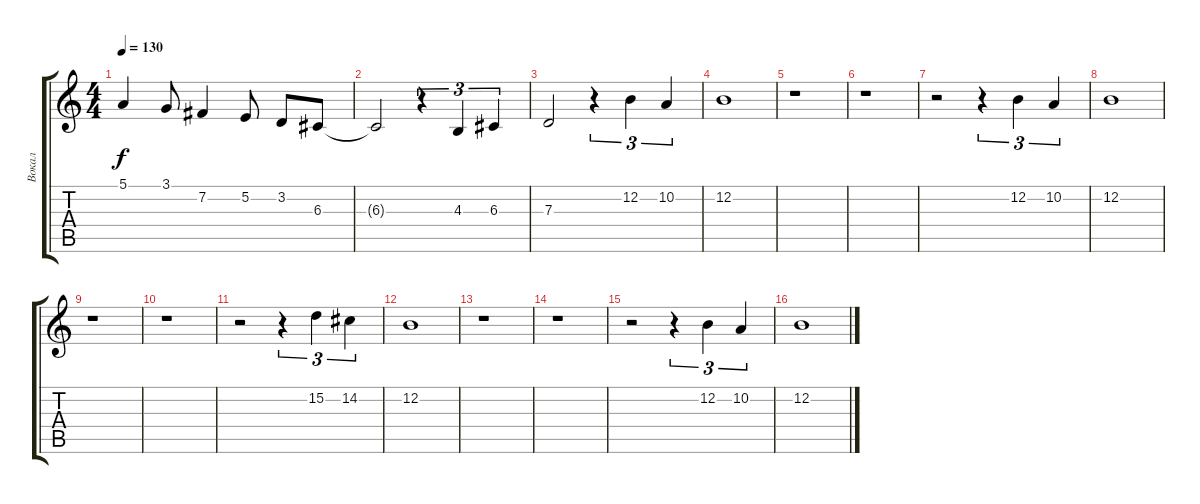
\track ("Вокал" "Вокал") {instrument sopranosax}
\staff {score tabs}
\tuning (E4 B3 G3 D3 A2 E2) {hide}
\ts (4 4)
\tempo 130
\clef g2
\ks c
5.1.4{dy f} 3.1.8 7.2.4 5.2.8 3.2.8 6.3.8 |
6.3{t}.2 r.4{tu (3 2)} 4.3.4{tu (3 2)} 6.3.4{tu (3 2)} |
7.3.2 r.4{tu (3 2)} 12.2.4{tu (3 2)} 10.2.4{tu (3 2)} |
12.2.1 |
r.1 |
r.1 |
r.2 r.4{tu (3 2)} 12.2.4{tu (3 2)} 10.2.4{tu (3 2)} |
12.2.1 |
r.1 |
r.1 |
r.2 r.4{tu (3 2)} 15.2.4{tu (3 2)} 14.2.4{tu (3 2)} |
12.2.1 |
r.1 |
r.1 |
r.2 r.4{tu (3 2)} 12.2.4{tu (3 2)} 10.2.4{tu (3 2)} |
12.2.1
